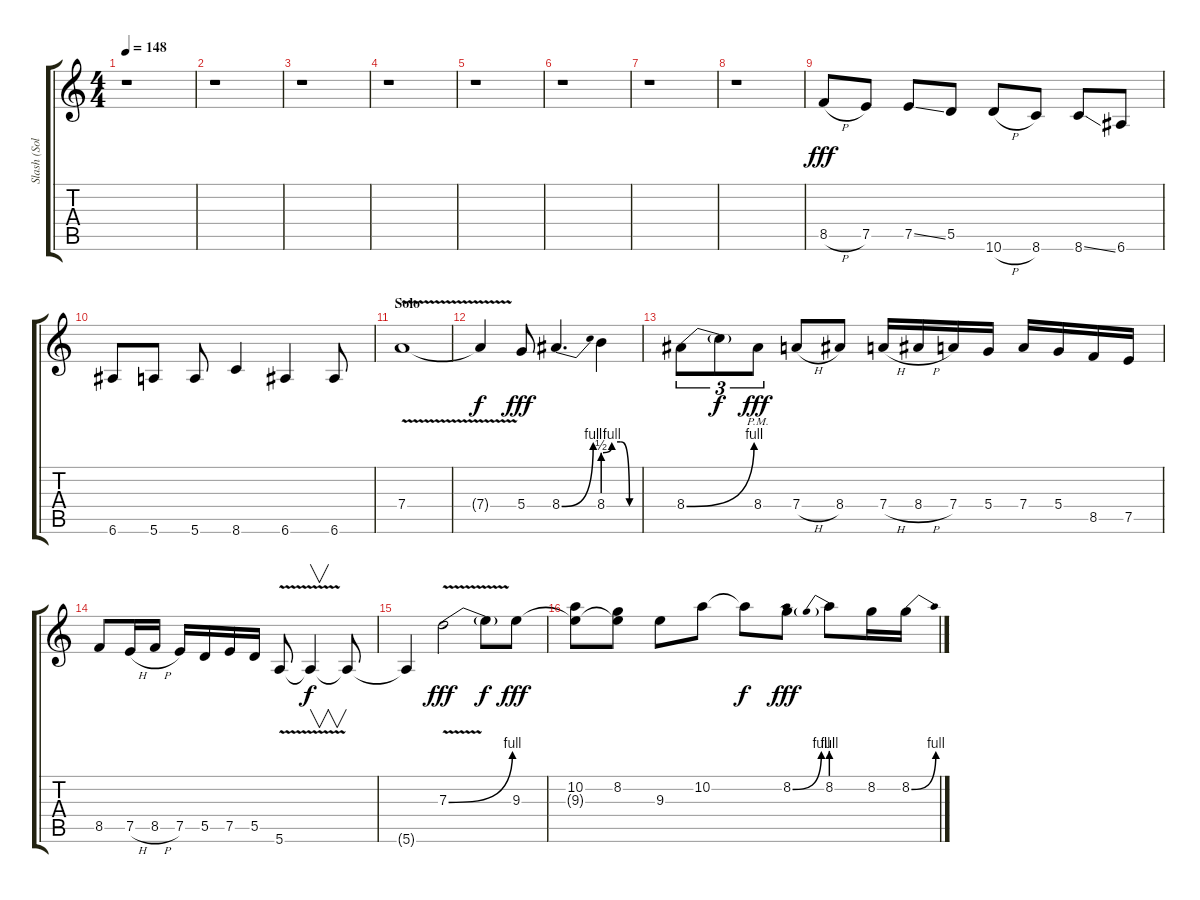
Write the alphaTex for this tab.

\track ("Slash (Solos and Licks)" "Slash (Sol") {instrument overdrivenguitar}
\staff {score tabs}
\tuning (E4 B3 G3 D3 A2 E2) {hide}
\ts (4 4)
\tempo 148
\clef g2
\ks c
r.1{dy mp} |
r.1 |
r.1 |
r.1 |
r.1 |
r.1 |
r.1 |
r.1 |
8.5{h}.8{dy fff} 7.5.8 7.5{ss}.8 5.5.8 10.6{h}.8 8.6.8 8.6{ss}.8 6.6.8 |
6.6.8 5.6.8 5.6.8 8.6.4 6.6.4 6.6.8 |
\section ("" "Solo")
7.4{v}.1 |
7.4{t}.4{dy f} 5.4.8{dy fff} 8.4{be (bend 0 0 60 4)}.4{d} 8.4{be (custom 0 2 15 4 30 4 45 0 60 0)}.4 |
8.4{be (bend 0 0 60 4)}.8{tu (3 2)} 8.4{t}.8{tu (3 2) dy f} 8.4{pm}.8{tu (3 2) dy fff} 7.4{h}.8 8.4.8 7.4{h}.16 8.4{h}.16 7.4.16 5.4.16 7.4.16 5.4.16 8.5.16 7.5.16 |
8.5.8 7.5{h}.16 8.5{h}.16 7.5.16 5.5.16 7.5.16 5.5.16 5.6{v}.8 5.6{t}.4{v dy f} 5.6{t}.8 |
5.6{t}.4 7.3{be (bend 0 0 60 4) v}.2{dy fff} 7.3{t}.8{dy f} 9.3.8{dy fff} |
(10.2 9.3{t}).8 (8.2 9.3{t}).8 9.3.8 10.2.8 10.2{t}.8{dy f} 8.2{be (bend 0 0 60 4)}.8{dy fff} 8.2{be (prebend 0 4 60 4)}.8 8.2.16 8.2{be (bend 0 0 60 4)}.16
